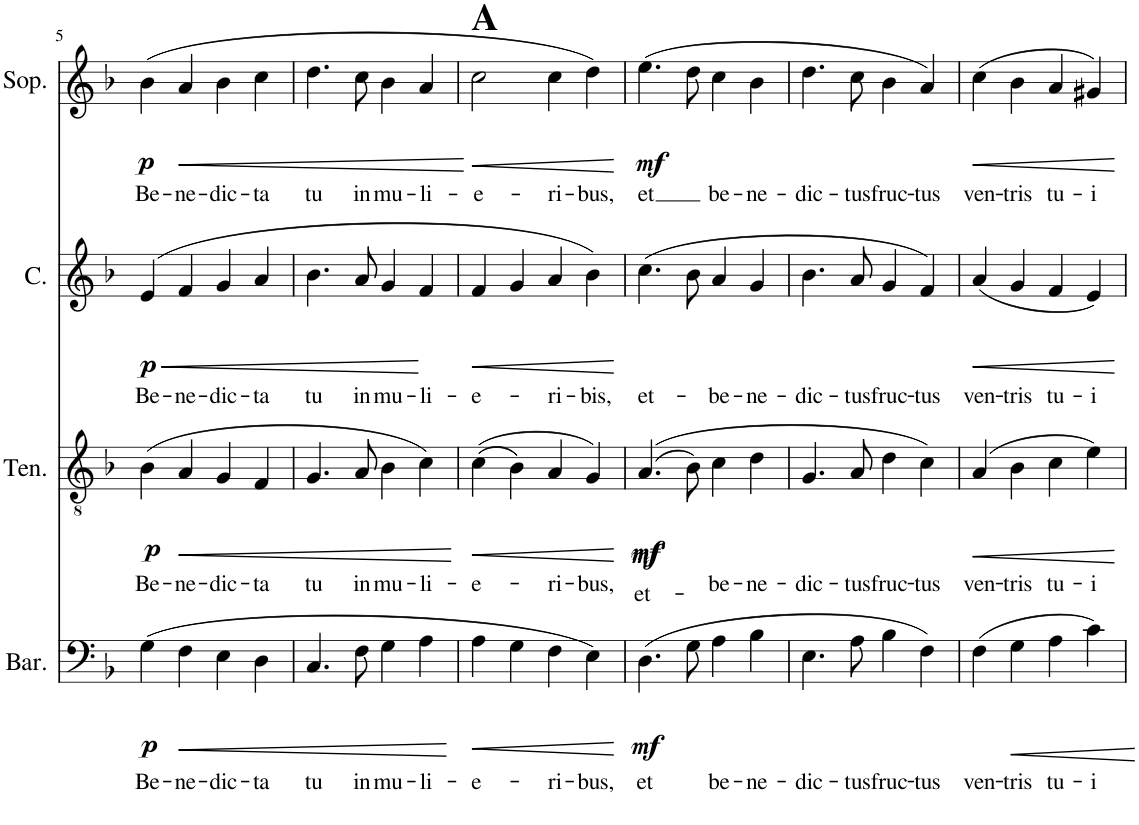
**kern	**text	**dynam	**kern	**text	**dynam	**kern	**text	**dynam	**kern	**text	**dynam	**harte
*part4	*part4	*part4	*part3	*part3	*part3	*part2	*part2	*part2	*part1	*part1	*part1	*part1
*staff4	*staff4	*staff4	*staff3	*staff3	*staff3	*staff2	*staff2	*staff2	*staff1	*staff1	*staff1	*
*I"Barítono	*	*	*I"Tenor	*	*	*I"Contralto	*	*	*I"Soprano	*	*	*
*I'Bar.	*	*	*I'Ten.	*	*	*I'C.	*	*	*I'Sop.	*	*	*
!!LO:PB:g=z
*clefF4	*	*	*clefGv2	*	*	*clefG2	*	*	*clefG2	*	*	*
*k[b-]	*	*	*k[b-]	*	*	*k[b-]	*	*	*k[b-]	*	*	*
*M4/4	*	*	*M4/4	*	*	*M4/4	*	*	*M4/4	*	*	*
=5	=5	=5	=5	=5	=5	=5	=5	=5	=5	=5	=5	=5
!	!LO:LY:b	!LO:DY:b	!	!LO:LY:b	!LO:DY:b	!	!LO:LY:b	!LO:HP:b	!	!LO:LY:b	!	!
!	!	!	!	!	!	!	!	!LO:DY:n=1:b	!	!	!LO:DY:b	!
(4G\	Be-	p	(4B-\	Be-	p	(4e/	Be-	< p	(4b-\	Be-	p	.
!	!LO:LY:b	!LO:HP:b	!	!LO:LY:b	!LO:HP:b	!	!LO:LY:b	!	!	!LO:LY:b	!LO:HP:b	!
4F\	-ne-	<	4A/	-ne-	<	4f/	-ne-	.	4a/	-ne-	<	.
!	!LO:LY:b	!	!	!LO:LY:b	!	!	!LO:LY:b	!	!	!LO:LY:b	!	!
4E\	-dic-	.	4G/	-dic-	.	4g/	-dic-	.	4b-\	-dic-	.	.
!	!LO:LY:b	!	!	!LO:LY:b	!	!	!LO:LY:b	!	!	!LO:LY:b	!	!
4D\	-ta	.	4F/	-ta	.	4a/	-ta	.	4cc\	-ta	.	.
.	.	[	.	.	[	.	.	[	.	.	[	.
=6	=6	=6	=6	=6	=6	=6	=6	=6	=6	=6	=6	=6
!	!LO:LY:b	!	!	!LO:LY:b	!	!	!LO:LY:b	!	!	!LO:LY:b	!	!
4.C/	tu	.	4.G/	tu	.	4.b-\	tu	.	4.dd\	tu	.	.
!	!LO:LY:b	!	!	!LO:LY:b	!	!	!LO:LY:b	!	!	!LO:LY:b	!	!
8F\	in	.	8A/	in	.	8a/	in	.	8cc\	in	.	.
!	!LO:LY:b	!	!	!LO:LY:b	!	!	!LO:LY:b	!	!	!LO:LY:b	!	!
4G\	mu-	.	4B-\	mu-	.	4g/	mu-	.	4b-\	mu-	.	.
!	!LO:LY:b	!	!	!LO:LY:b	!	!	!LO:LY:b	!	!	!LO:LY:b	!	!
4A\	-li-	.	4c\)	-li-	.	4f/	-li-	.	4a/	-li-	.	.
=7	=7	=7	=7	=7	=7	=7	=7	=7	=7	=7	=7	=7
!	!LO:LY:b	!LO:HP:b	!	!LO:LY:b	!LO:HP:b	!	!LO:LY:b	!LO:HP:b	!	!LO:LY:b	!LO:HP:b	!
4A\	-e-	<	((4c\	-e-	<	4f/	-e-	<	2cc\	-e-	<	A:maj
4G\	.	.	4B-\)	.	.	4g/	.	.	.	.	.	.
!	!LO:LY:b	!	!	!LO:LY:b	!	!	!LO:LY:b	!	!	!LO:LY:b	!	!
4F\	-ri-	.	4A/	-ri-	.	4a/	-ri-	.	4cc\	-ri-	.	.
!	!LO:LY:b	!	!	!LO:LY:b	!	!	!LO:LY:b	!	!	!LO:LY:b	!	!
4E\)	-bus,	.	4G/)	-bus,	.	4b-\)	-bis,	.	4dd\)	-bus,	.	.
.	.	[	.	.	[	.	.	[	.	.	[	.
=8	=8	=8	=8	=8	=8	=8	=8	=8	=8	=8	=8	=8
!	!LO:LY:b	!LO:DY:b	!	!LO:LY:b	!LO:DY:b	!	!LO:LY:b	!	!	!LO:LY:b	!	!
!	!	!	!	!	!LO:DY:n=1:b	!	!	!	!	!	!LO:DY:b	!
(4.D\	et	mf	((4.A/	et-	mf mf	(4.cc\	et-	.	(4.ee\	-et	mf	.
8G\	.	.	8B-\)	.	.	8b-\	.	.	8dd\	.	.	.
!	!LO:LY:b	!	!	!LO:LY:b	!	!	!LO:LY:b	!	!	!LO:LY:b	!	!
4A\	be-	.	4c\	-be-	.	4a/	-be-	.	4cc\	be-	.	.
!	!LO:LY:b	!	!	!LO:LY:b	!	!	!LO:LY:b	!	!	!LO:LY:b	!	!
4B-\	-ne-	.	4d\	-ne-	.	4g/	-ne-	.	4b-\	-ne-	.	.
=9	=9	=9	=9	=9	=9	=9	=9	=9	=9	=9	=9	=9
!	!LO:LY:b	!	!	!LO:LY:b	!	!	!LO:LY:b	!	!	!LO:LY:b	!	!
4.E\	-dic-	.	4.G/	-dic-	.	4.b-\	-dic-	.	4.dd\	-dic-	.	.
!	!LO:LY:b	!	!	!LO:LY:b	!	!	!LO:LY:b	!	!	!LO:LY:b	!	!
8A\	-tus	.	8A/	-tus	.	8a/	-tus	.	8cc\	-tus	.	.
!	!LO:LY:b	!	!	!LO:LY:b	!	!	!LO:LY:b	!	!	!LO:LY:b	!	!
4B-\	fruc-	.	4d\	fruc-	.	4g/	fruc-	.	4b-\	fruc-	.	.
!	!LO:LY:b	!	!	!LO:LY:b	!	!	!LO:LY:b	!	!	!LO:LY:b	!	!
4F\)	-tus	.	4c\)	-tus	.	4f/)	-tus	.	4a/)	-tus	.	.
=10	=10	=10	=10	=10	=10	=10	=10	=10	=10	=10	=10	=10
!	!LO:LY:b	!	!	!LO:LY:b	!LO:HP:b	!	!LO:LY:b	!LO:HP:b	!	!LO:LY:b	!LO:HP:b	!
(4F\	ven-	.	(4A/	ven-	<	(4a/	ven-	<	(4cc\	ven-	<	.
!	!LO:LY:b	!LO:HP:b	!	!LO:LY:b	!	!	!LO:LY:b	!	!	!LO:LY:b	!	!
4G\	-tris	<	4B-\	-tris	.	4g/	-tris	.	4b-\	-tris	.	.
!	!LO:LY:b	!	!	!LO:LY:b	!	!	!LO:LY:b	!	!	!LO:LY:b	!	!
4A\	tu-	.	4c\	tu-	.	4f/	tu-	.	4a/	tu-	.	.
!	!LO:LY:b	!	!	!LO:LY:b	!	!	!LO:LY:b	!	!	!LO:LY:b	!	!
4c\)	-i	.	4e\)	-i	.	4e/)	-i	.	4g#X/)	-i	.	.
.	.	[	.	.	[	.	.	[	.	.	[	.
=	=	=	=	=	=	=	=	=	=	=	=	=
*-	*-	*-	*-	*-	*-	*-	*-	*-	*-	*-	*-	*-
